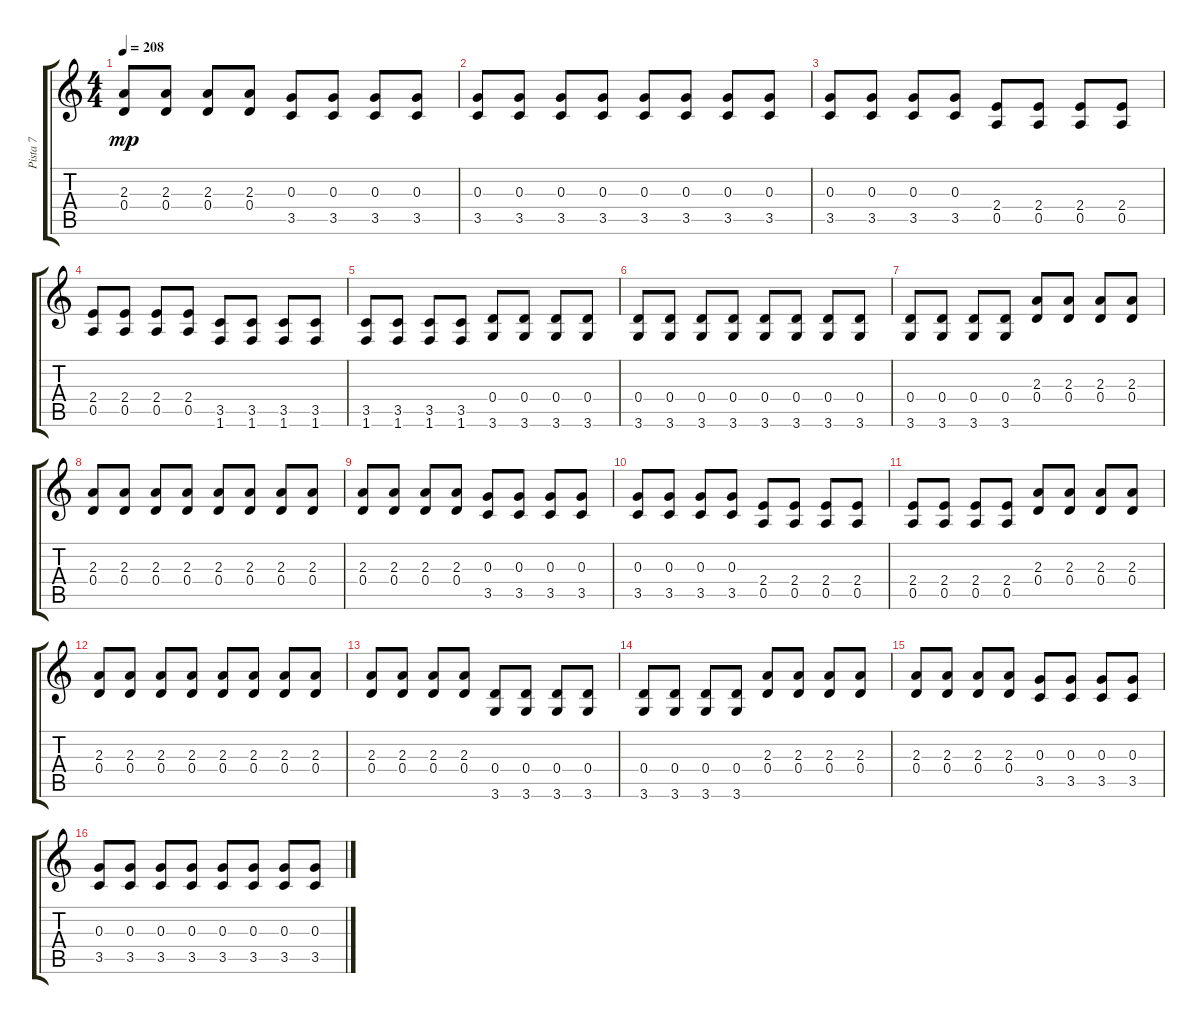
\track ("Pista 7" "Pista 7") {instrument distortionguitar}
\staff {score tabs}
\tuning (E4 B3 G3 D3 A2 E2) {hide}
\ts (4 4)
\tempo 208
\clef g2
\ks c
(2.3 0.4).8{dy mp} (2.3 0.4).8 (2.3 0.4).8 (2.3 0.4).8 (0.3 3.5).8 (0.3 3.5).8 (0.3 3.5).8 (0.3 3.5).8 |
(0.3 3.5).8 (0.3 3.5).8 (0.3 3.5).8 (0.3 3.5).8 (0.3 3.5).8 (0.3 3.5).8 (0.3 3.5).8 (0.3 3.5).8 |
(0.3 3.5).8 (0.3 3.5).8 (0.3 3.5).8 (0.3 3.5).8 (2.4 0.5).8 (2.4 0.5).8 (2.4 0.5).8 (2.4 0.5).8 |
(2.4 0.5).8 (2.4 0.5).8 (2.4 0.5).8 (2.4 0.5).8 (3.5 1.6).8 (3.5 1.6).8 (3.5 1.6).8 (3.5 1.6).8 |
(3.5 1.6).8 (3.5 1.6).8 (3.5 1.6).8 (3.5 1.6).8 (0.4 3.6).8 (0.4 3.6).8 (0.4 3.6).8 (0.4 3.6).8 |
(0.4 3.6).8 (0.4 3.6).8 (0.4 3.6).8 (0.4 3.6).8 (0.4 3.6).8 (0.4 3.6).8 (0.4 3.6).8 (0.4 3.6).8 |
(0.4 3.6).8 (0.4 3.6).8 (0.4 3.6).8 (0.4 3.6).8 (2.3 0.4).8 (2.3 0.4).8 (2.3 0.4).8 (2.3 0.4).8 |
(2.3 0.4).8 (2.3 0.4).8 (2.3 0.4).8 (2.3 0.4).8 (2.3 0.4).8 (2.3 0.4).8 (2.3 0.4).8 (2.3 0.4).8 |
(2.3 0.4).8 (2.3 0.4).8 (2.3 0.4).8 (2.3 0.4).8 (0.3 3.5).8 (0.3 3.5).8 (0.3 3.5).8 (0.3 3.5).8 |
(0.3 3.5).8 (0.3 3.5).8 (0.3 3.5).8 (0.3 3.5).8 (2.4 0.5).8 (2.4 0.5).8 (2.4 0.5).8 (2.4 0.5).8 |
(2.4 0.5).8 (2.4 0.5).8 (2.4 0.5).8 (2.4 0.5).8 (2.3 0.4).8 (2.3 0.4).8 (2.3 0.4).8 (2.3 0.4).8 |
(2.3 0.4).8 (2.3 0.4).8 (2.3 0.4).8 (2.3 0.4).8 (2.3 0.4).8 (2.3 0.4).8 (2.3 0.4).8 (2.3 0.4).8 |
(2.3 0.4).8 (2.3 0.4).8 (2.3 0.4).8 (2.3 0.4).8 (0.4 3.6).8 (0.4 3.6).8 (0.4 3.6).8 (0.4 3.6).8 |
(0.4 3.6).8 (0.4 3.6).8 (0.4 3.6).8 (0.4 3.6).8 (2.3 0.4).8 (2.3 0.4).8 (2.3 0.4).8 (2.3 0.4).8 |
(2.3 0.4).8 (2.3 0.4).8 (2.3 0.4).8 (2.3 0.4).8 (0.3 3.5).8 (0.3 3.5).8 (0.3 3.5).8 (0.3 3.5).8 |
(0.3 3.5).8 (0.3 3.5).8 (0.3 3.5).8 (0.3 3.5).8 (0.3 3.5).8 (0.3 3.5).8 (0.3 3.5).8 (0.3 3.5).8
